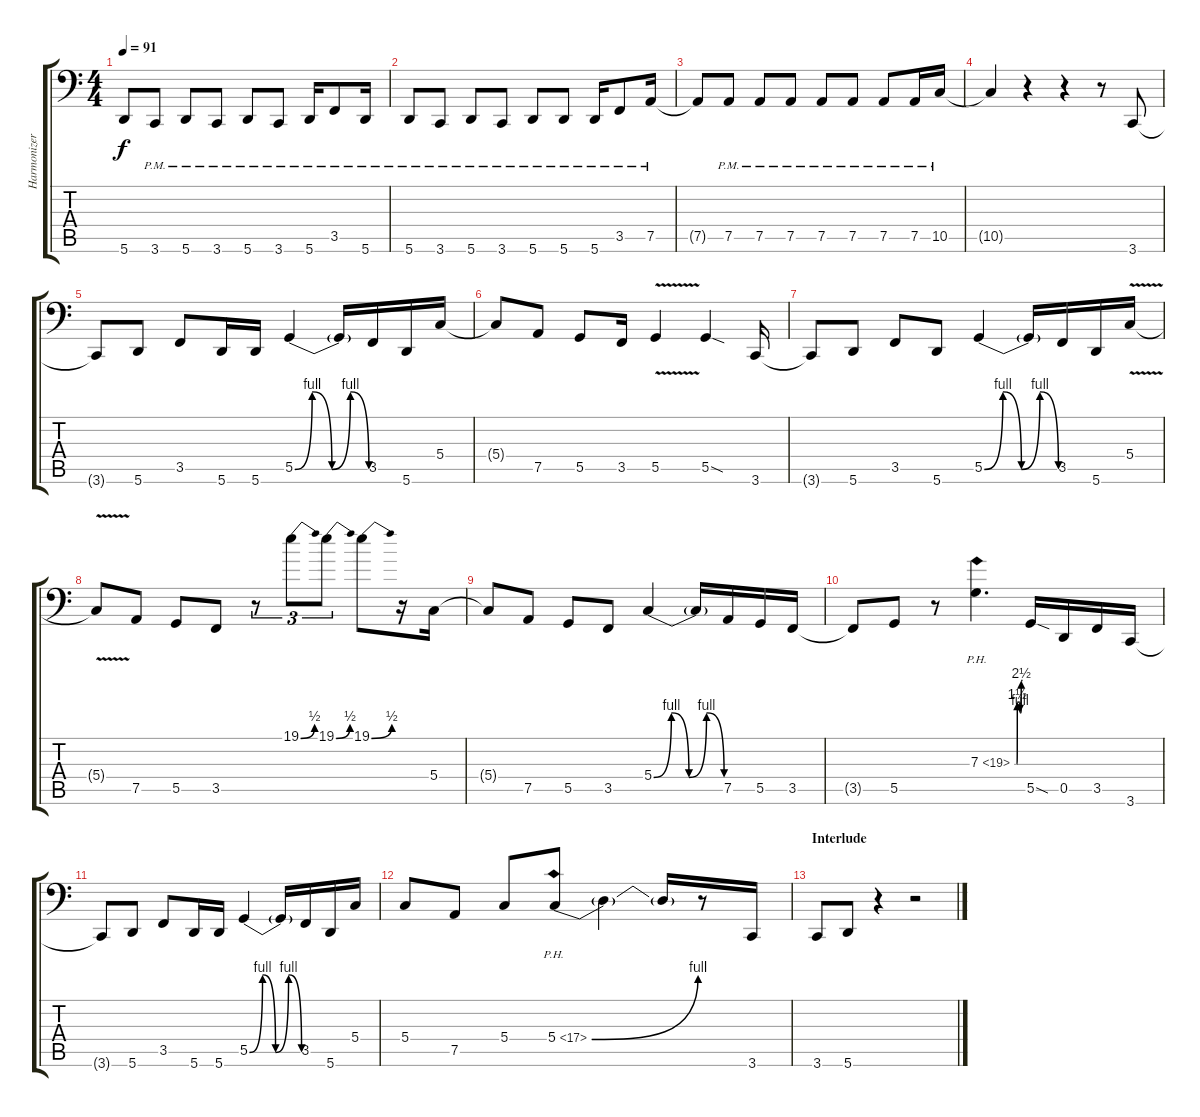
\track ("Harmonizer" "Harmonizer") {instrument distortionguitar}
\staff {score tabs}
\tuning (A2 E2 C2 G1 D1 A0) {hide}
\ts (4 4)
\tempo 91
\clef f4
\ks c
5.6{t}.8{dy f} 3.6{pm}.8 5.6{pm}.8 3.6{pm}.8 5.6{pm}.8 3.6{pm}.8 5.6{pm}.16 3.5{pm}.8 5.6{pm}.16 |
5.6{pm}.8 3.6{pm}.8 5.6{pm}.8 3.6{pm}.8 5.6{pm}.8 5.6{pm}.8 5.6{pm}.16 3.5{pm}.8 7.5{pm}.16 |
7.5{t}.8 7.5{pm}.8 7.5{pm}.8 7.5{pm}.8 7.5{pm}.8 7.5{pm}.8 7.5{pm}.8 7.5{pm}.16 10.5{pm}.16 |
10.5{t}.4 r.4 r.4 r.8 3.6.8 |
3.6{t}.8 5.6.8 3.5.8 5.6.16 5.6.16 5.5{be (custom 0 0 14 4 30 0 45 4 60 0)}.4 5.5{t}.16 3.5.16 5.6.16 5.4.16 |
5.4{t}.8 7.5.8 5.5.8 3.5.16 5.5{v}.4 5.5{sod}.4 3.6.16 |
3.6{t}.8 5.6.8 3.5.8 5.6.8 5.5{be (custom 0 0 15 4 30 0 45 4 60 0)}.4 5.5{t}.16 3.5.16 5.6.16 5.4{v}.16 |
5.4{t}.8 7.5.8 5.5.8 3.5.8 r.8{tu (3 2)} 19.1{be (bend 0 0 60 2)}.8{tu (3 2)} 19.1{be (bend 0 0 60 2)}.8{tu (3 2)} 19.1{be (bend 0 0 60 2)}.8 r.16 5.4.16 |
5.4{t}.8 7.5.8 5.5.8 3.5.8 5.4{be (custom 0 0 15 4 30 0 45 4 60 0)}.4 5.4{t}.16 7.5.16 5.5.16 3.5.16 |
3.5{t}.8 5.5.8 r.8 7.3{be (custom 0 0 18 0 20 6 38 6 40 4 48 4 50 10 60 10) ph 12}.4{d} 5.5{sod}.16 0.5.16 3.5.16 3.6.16 |
3.6{t}.8 5.6.8 3.5.8 5.6.16 5.6.16 5.5{be (custom 0 0 15 4 30 0 45 4 60 0)}.4 5.5{t}.16 3.5.16 5.6.16 5.4.16 |
5.4.8 7.5.8 5.4.8 5.4{be (bend 0 0 60 4) ph 12}.8 5.4{t}.4 5.4{t}.16 r.8 3.6.16 |
\section ("" "Interlude")
3.6.8 5.6.8 r.4 r.2
